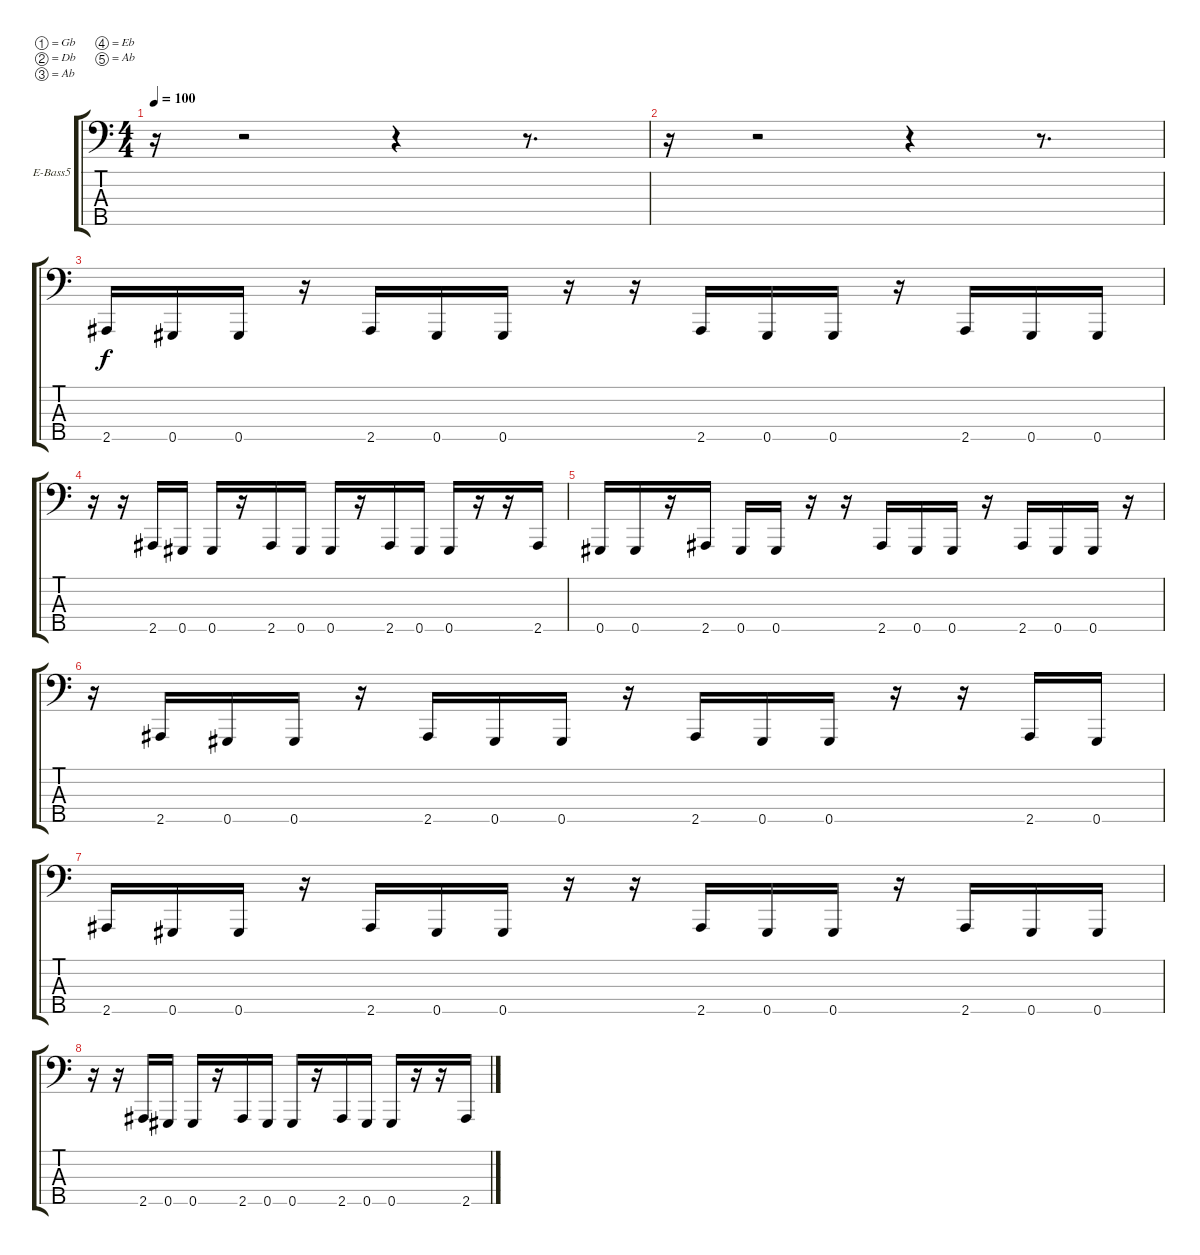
\defaultSystemsLayout 4
\bracketExtendMode groupsimilarinstruments
\firstSystemTrackNameOrientation horizontal
\otherSystemsTrackNameOrientation horizontal
\track ("Electric Bass" "E-Bass5") {instrument electricbassfinger}
\staff {score tabs}
\tuning (Gb2 Db2 Ab1 Eb1 Ab0)
\ts (4 4)
\tempo 100
\clef f4
\ks c
r.16{dy f} r.2 r.4 r.8{d} |
r.16 r.2 r.4 r.8{d} |
2.5.16 0.5.16 0.5.16 r.16 2.5.16 0.5.16 0.5.16 r.16 r.16 2.5.16 0.5.16 0.5.16 r.16 2.5.16 0.5.16 0.5.16 |
r.16 r.16 2.5.16 0.5.16 0.5.16 r.16 2.5.16 0.5.16 0.5.16 r.16 2.5.16 0.5.16 0.5.16 r.16 r.16 2.5.16 |
0.5.16 0.5.16 r.16 2.5.16 0.5.16 0.5.16 r.16 r.16 2.5.16 0.5.16 0.5.16 r.16 2.5.16 0.5.16 0.5.16 r.16 |
r.16 2.5.16 0.5.16 0.5.16 r.16 2.5.16 0.5.16 0.5.16 r.16 2.5.16 0.5.16 0.5.16 r.16 r.16 2.5.16 0.5.16 |
2.5.16 0.5.16 0.5.16 r.16 2.5.16 0.5.16 0.5.16 r.16 r.16 2.5.16 0.5.16 0.5.16 r.16 2.5.16 0.5.16 0.5.16 |
r.16 r.16 2.5.16 0.5.16 0.5.16 r.16 2.5.16 0.5.16 0.5.16 r.16 2.5.16 0.5.16 0.5.16 r.16 r.16 2.5.16
